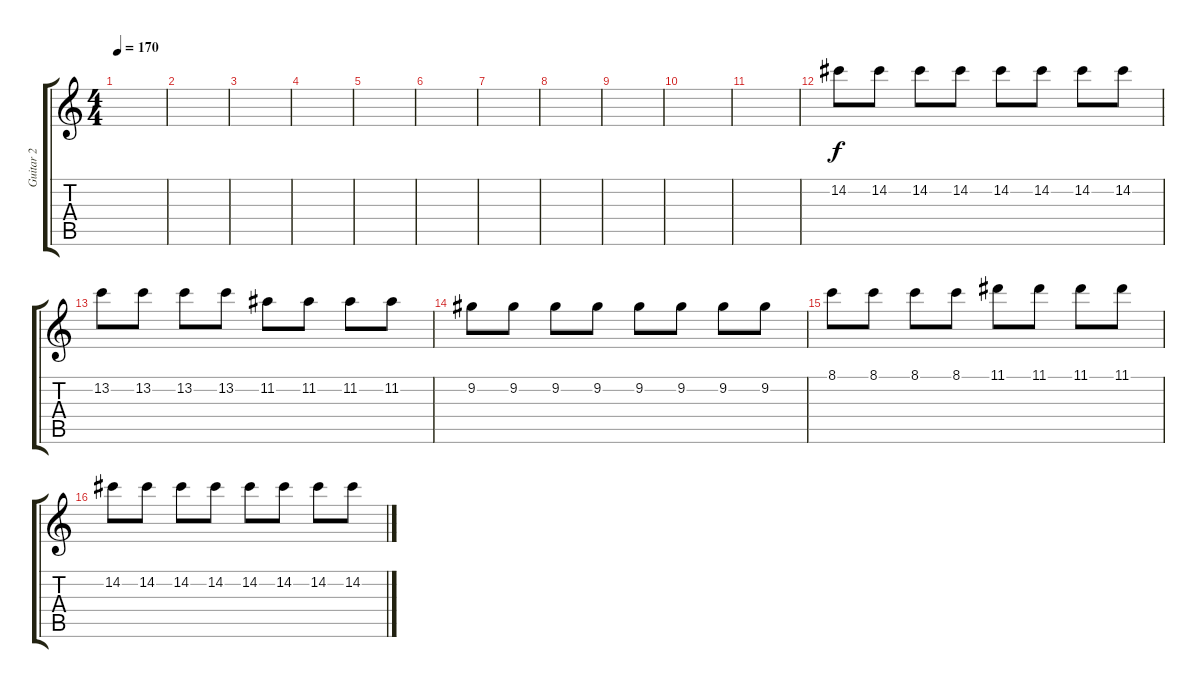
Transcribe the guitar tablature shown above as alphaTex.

\track ("Guitar 2" "Guitar 2") {instrument overdrivenguitar}
\staff {score tabs}
\tuning (E4 B3 G3 D3 A2 E2) {hide}
\ts (4 4)
\tempo 170
\clef g2
\ks c
|
|
|
|
|
|
|
|
|
|
|
14.2.8 14.2.8 14.2.8 14.2.8 14.2.8 14.2.8 14.2.8 14.2.8 |
13.2.8 13.2.8 13.2.8 13.2.8 11.2.8 11.2.8 11.2.8 11.2.8 |
9.2.8 9.2.8 9.2.8 9.2.8 9.2.8 9.2.8 9.2.8 9.2.8 |
8.1.8 8.1.8 8.1.8 8.1.8 11.1.8 11.1.8 11.1.8 11.1.8 |
14.2.8 14.2.8 14.2.8 14.2.8 14.2.8 14.2.8 14.2.8 14.2.8
